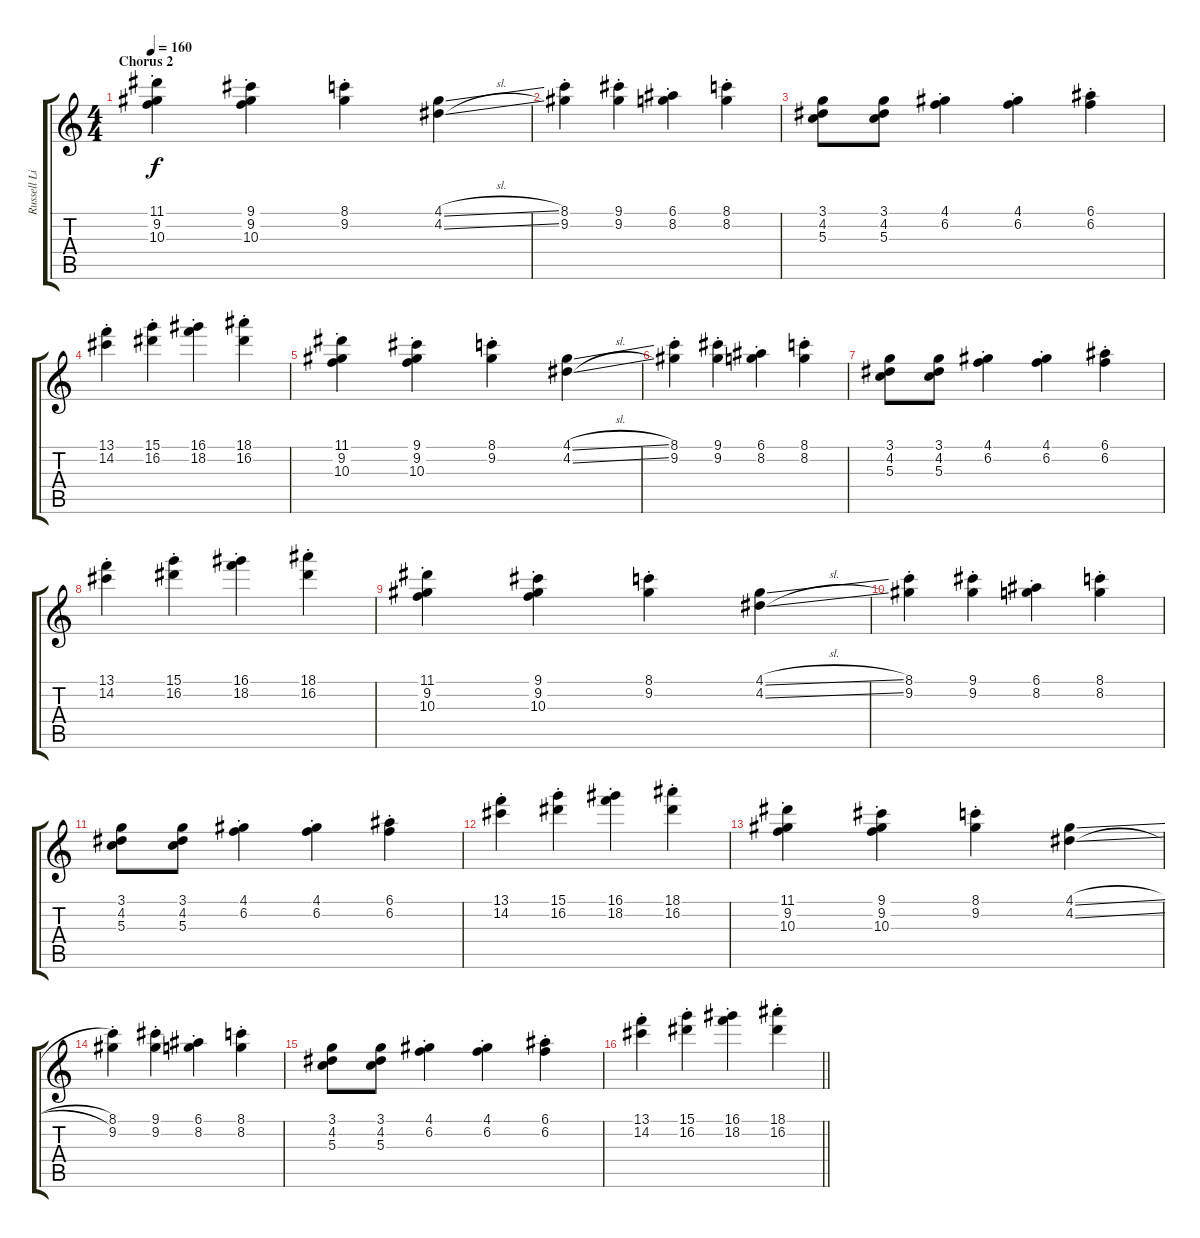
\track ("Russell Lissack" "Russell Li") {instrument overdrivenguitar}
\staff {score tabs}
\tuning (E4 B3 G3 D3 A2 E2) {hide}
\ts (4 4)
\section ("" "Chorus 2")
\tempo 160
\clef g2
\ks c
(11.1{st} 9.2{st} 10.3{st}).4{dy f} (9.1{st} 9.2{st} 10.3{st}).4 (8.1{st} 9.2{st}).4 (4.1{sl} 4.2{sl}).4 |
(8.1{st} 9.2{st}).4 (9.1{st} 9.2{st}).4 (6.1{st} 8.2{st}).4 (8.1{st} 8.2{st}).4 |
(3.1 4.2 5.3).8 (3.1 4.2 5.3).8 (4.1{st} 6.2{st}).4 (4.1{st} 6.2{st}).4 (6.1{st} 6.2{st}).4 |
(13.1{st} 14.2{st}).4 (15.1{st} 16.2{st}).4 (16.1{st} 18.2{st}).4 (18.1{st} 16.2{st}).4 |
(11.1{st} 9.2{st} 10.3{st}).4 (9.1{st} 9.2{st} 10.3{st}).4 (8.1{st} 9.2{st}).4 (4.1{sl} 4.2{sl}).4 |
(8.1{st} 9.2{st}).4 (9.1{st} 9.2{st}).4 (6.1{st} 8.2{st}).4 (8.1{st} 8.2{st}).4 |
(3.1 4.2 5.3).8 (3.1 4.2 5.3).8 (4.1{st} 6.2{st}).4 (4.1{st} 6.2{st}).4 (6.1{st} 6.2{st}).4 |
(13.1{st} 14.2{st}).4 (15.1{st} 16.2{st}).4 (16.1{st} 18.2{st}).4 (18.1{st} 16.2{st}).4 |
(11.1{st} 9.2{st} 10.3{st}).4 (9.1{st} 9.2{st} 10.3{st}).4 (8.1{st} 9.2{st}).4 (4.1{sl} 4.2{sl}).4 |
(8.1{st} 9.2{st}).4 (9.1{st} 9.2{st}).4 (6.1{st} 8.2{st}).4 (8.1{st} 8.2{st}).4 |
(3.1 4.2 5.3).8 (3.1 4.2 5.3).8 (4.1{st} 6.2{st}).4 (4.1{st} 6.2{st}).4 (6.1{st} 6.2{st}).4 |
(13.1{st} 14.2{st}).4 (15.1{st} 16.2{st}).4 (16.1{st} 18.2{st}).4 (18.1{st} 16.2{st}).4 |
(11.1{st} 9.2{st} 10.3{st}).4 (9.1{st} 9.2{st} 10.3{st}).4 (8.1{st} 9.2{st}).4 (4.1{sl} 4.2{sl}).4 |
(8.1{st} 9.2{st}).4 (9.1{st} 9.2{st}).4 (6.1{st} 8.2{st}).4 (8.1{st} 8.2{st}).4 |
(3.1 4.2 5.3).8 (3.1 4.2 5.3).8 (4.1{st} 6.2{st}).4 (4.1{st} 6.2{st}).4 (6.1{st} 6.2{st}).4 |
\barLineRight lightlight
(13.1{st} 14.2{st}).4 (15.1{st} 16.2{st}).4 (16.1{st} 18.2{st}).4 (18.1{st} 16.2{st}).4
